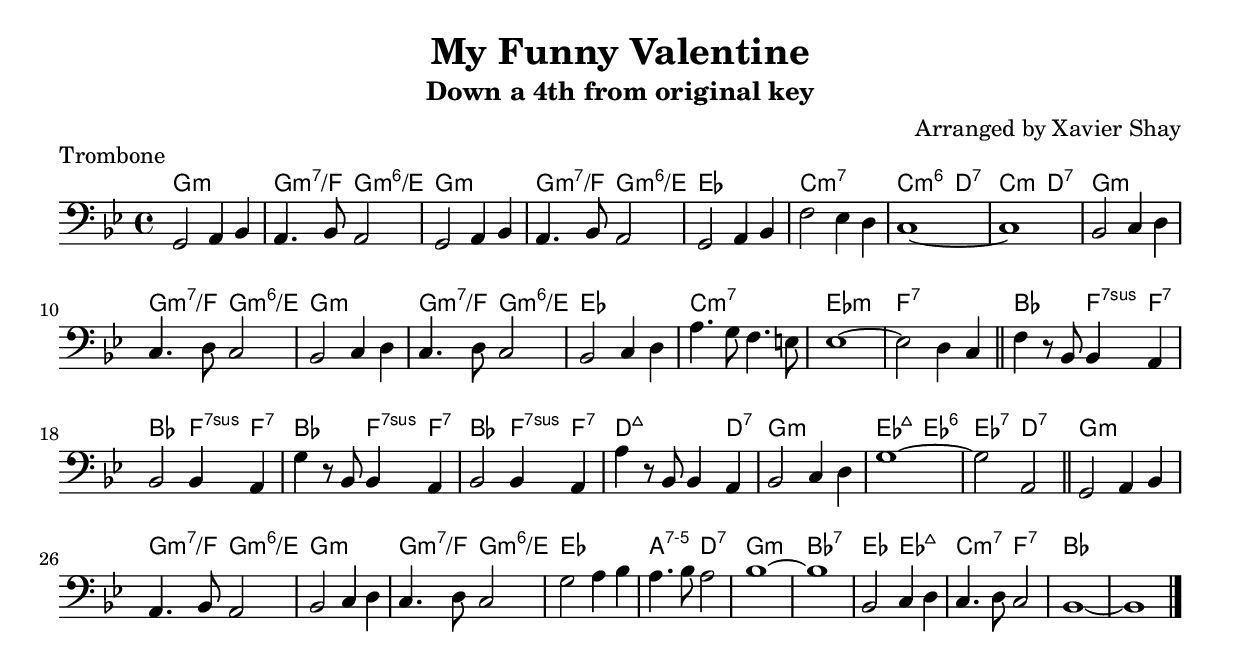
\version "2.10.10"

\include "common-notes.ly"

piece = "Trombone"
chordsTransposed = \transpose c c {
  \harmonies
}
melodyTransposed = \transpose c c,, {
  \clef bass
  \melody
}

\include "common-layout.ly"
